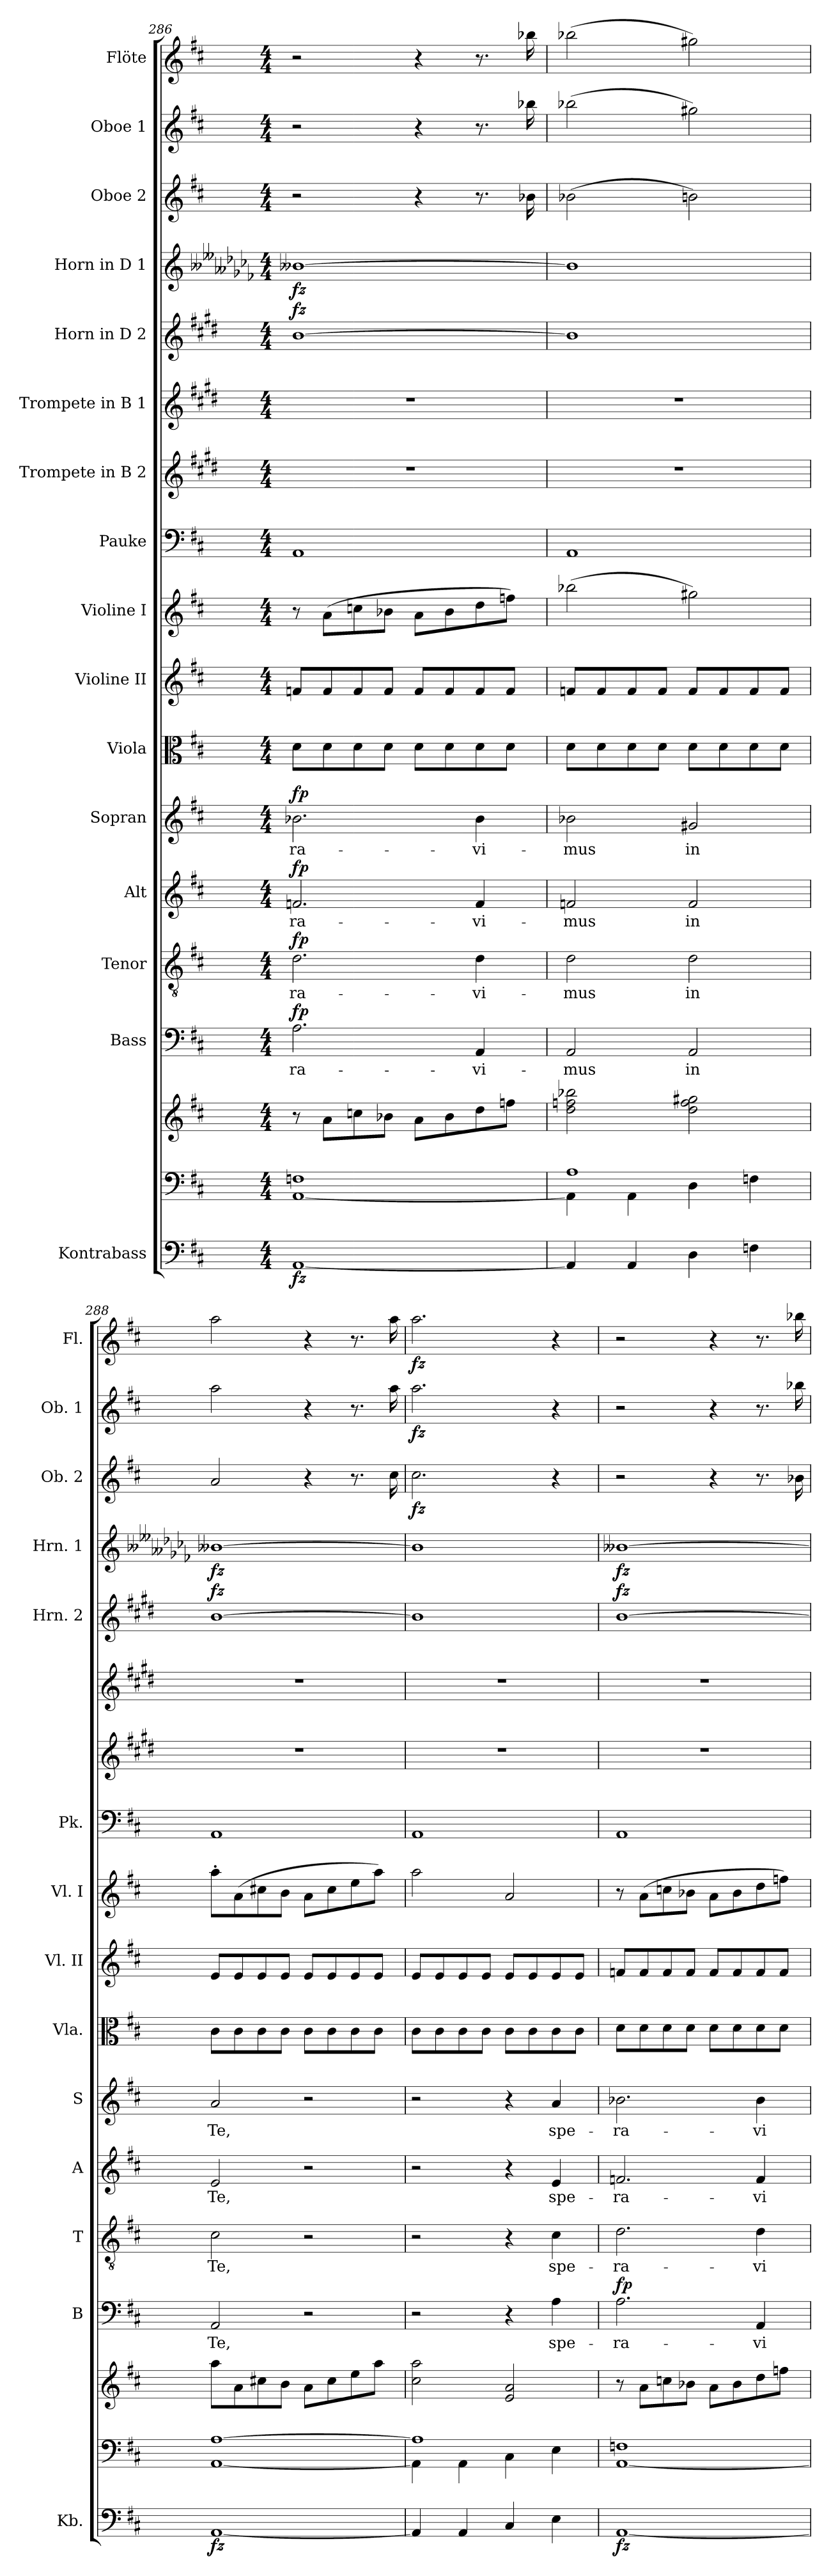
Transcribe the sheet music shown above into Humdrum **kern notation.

**kern	**dynam	**kern	**kern	**kern	**text	**dynam	**kern	**text	**dynam	**kern	**text	**dynam	**kern	**text	**dynam	**kern	**kern	**kern	**kern	**kern	**kern	**kern	**dynam	**kern	**dynam	**kern	**dynam	**kern	**dynam	**kern	**dynam
*part17	*part17	*part16	*part16	*part15	*part15	*part15	*part14	*part14	*part14	*part13	*part13	*part13	*part12	*part12	*part12	*part11	*part10	*part9	*part8	*part7	*part6	*part5	*part5	*part4	*part4	*part3	*part3	*part2	*part2	*part1	*part1
*staff18	*staff18	*staff17	*staff16	*staff15	*staff15	*staff15	*staff14	*staff14	*staff14	*staff13	*staff13	*staff13	*staff12	*staff12	*staff12	*staff11	*staff10	*staff9	*staff8	*staff7	*staff6	*staff5	*staff5	*staff4	*staff4	*staff3	*staff3	*staff2	*staff2	*staff1	*staff1
*I"Kontrabass	*	*	*	*I"Bass	*	*	*I"Tenor	*	*	*I"Alt	*	*	*I"Sopran	*	*	*I"Viola	*I"Violine II	*I"Violine I	*I"Pauke	*I"Trompete in B 2	*I"Trompete in B 1	*I"Horn in D 2	*	*I"Horn in D 1	*	*I"Oboe 2	*	*I"Oboe 1	*	*I"Flöte	*
*I'Kb.	*	*	*	*I'B	*	*	*I'T	*	*	*I'A	*	*	*I'S	*	*	*I'Vla.	*I'Vl. II	*I'Vl. I	*I'Pk.	*	*	*I'Hrn. 2	*	*I'Hrn. 1	*	*I'Ob. 2	*	*I'Ob. 1	*	*I'Fl.	*
*clefF4	*	*clefF4	*clefG2	*clefF4	*	*	*clefGv2	*	*	*clefG2	*	*	*clefG2	*	*	*clefC3	*clefG2	*clefG2	*clefF4	*clefG2	*clefG2	*clefG2	*	*clefG2	*	*clefG2	*	*clefG2	*	*clefG2	*
*ITrd7c12	*	*	*	*	*	*	*	*	*	*	*	*	*	*	*	*	*	*	*	*ITrd1c2	*ITrd1c2	*ITrd4c7	*	*ITrd-8c-12	*	*	*	*	*	*	*
*k[f#c#]	*	*k[f#c#]	*k[f#c#]	*k[f#c#]	*	*	*k[f#c#]	*	*	*k[f#c#]	*	*	*k[f#c#]	*	*	*k[f#c#]	*k[f#c#]	*k[f#c#]	*k[f#c#]	*k[f#c#]	*k[f#c#]	*k[f#c#g#]	*	*k[b--e--a--d-g-c-f-]	*	*k[f#c#]	*	*k[f#c#]	*	*k[f#c#]	*
*D:	*	*D:	*D:	*D:	*	*	*D:	*	*	*D:	*	*	*D:	*	*	*D:	*D:	*D:	*D:	*D:	*D:	*A:	*	*E--:	*	*D:	*	*D:	*	*D:	*
*M4/4	*	*M4/4	*M4/4	*M4/4	*	*	*M4/4	*	*	*M4/4	*	*	*M4/4	*	*	*M4/4	*M4/4	*M4/4	*M4/4	*M4/4	*M4/4	*M4/4	*	*M4/4	*	*M4/4	*	*M4/4	*	*M4/4	*
=286	=286	=286	=286	=286	=286	=286	=286	=286	=286	=286	=286	=286	=286	=286	=286	=286	=286	=286	=286	=286	=286	=286	=286	=286	=286	=286	=286	=286	=286	=286	=286
*	*	*^	*	*	*	*	*	*	*	*	*	*	*	*	*	*	*	*	*	*	*	*	*	*	*	*	*	*	*	*	*
!	!LO:DY:b	!	!	!	!	!LO:LY:b	!LO:DY:a	!	!LO:LY:b	!LO:DY:a	!	!LO:LY:b	!LO:DY:a	!	!LO:LY:b	!LO:DY:a	!	!	!	!	!	!	!	!LO:DY:a	!	!LO:DY:b	!	!	!	!	!	!
[1AAA	fz	1Fn	[<1AA	8r	2.A\	-ra-	fp	2.d\	-ra-	fp	2.fn/	-ra-	fp	2.b-X\	-ra-	fp	8d\L	8fn/L	8r	1AA	1r	1r	[1e	fz	[1bb--	fz	2r	.	2r	.	2r	.
.	.	.	.	8a\L	.	.	.	.	.	.	.	.	.	.	.	.	8d\	8f/	(>8a\L	.	.	.	.	.	.	.	.	.	.	.	.	.
.	.	.	.	8ccn\	.	.	.	.	.	.	.	.	.	.	.	.	8d\	8f/	8ccn\	.	.	.	.	.	.	.	.	.	.	.	.	.
.	.	.	.	8b-X\J	.	.	.	.	.	.	.	.	.	.	.	.	8d\J	8f/J	8b-X\J	.	.	.	.	.	.	.	.	.	.	.	.	.
.	.	.	.	8a\L	.	.	.	.	.	.	.	.	.	.	.	.	8d\L	8f/L	8a\L	.	.	.	.	.	.	.	4r	.	4r	.	4r	.
.	.	.	.	8b-\	.	.	.	.	.	.	.	.	.	.	.	.	8d\	8f/	8b-\	.	.	.	.	.	.	.	.	.	.	.	.	.
!	!	!	!	!	!	!LO:LY:b	!	!	!LO:LY:b	!	!	!LO:LY:b	!	!	!LO:LY:b	!	!	!	!	!	!	!	!	!	!	!	!	!	!	!	!	!
.	.	.	.	8dd\	4AA/	-vi-	.	4d\	-vi-	.	4f/	-vi-	.	4b-\	-vi-	.	8d\	8f/	8dd\	.	.	.	.	.	.	.	8.r	.	8.r	.	8.r	.
.	.	.	.	8ffn\J	.	.	.	.	.	.	.	.	.	.	.	.	8d\J	8f/J	8ffn\J)	.	.	.	.	.	.	.	.	.	.	.	.	.
.	.	.	.	.	.	.	.	.	.	.	.	.	.	.	.	.	.	.	.	.	.	.	.	.	.	.	16b-X\	.	16bb-X\	.	16bb-X\	.
=287	=287	=287	=287	=287	=287	=287	=287	=287	=287	=287	=287	=287	=287	=287	=287	=287	=287	=287	=287	=287	=287	=287	=287	=287	=287	=287	=287	=287	=287	=287	=287	=287
!	!	!	!	!	!	!LO:LY:b	!	!	!LO:LY:b	!	!	!LO:LY:b	!	!	!LO:LY:b	!	!	!	!	!	!	!	!	!	!	!	!	!	!	!	!	!
4AAA/]	.	1A	4AA\]	2dd\ 2ffn\ 2bb-X\	2AA/	-mus	.	2d\	-mus	.	2fn/	-mus	.	2b-X\	-mus	.	8d\L	8fn/L	(>2bb-X\	1AA	1r	1r	1e]	.	1bb--]	.	(>2b-X\	.	(>2bb-X\	.	(>2bb-X\	.
.	.	.	.	.	.	.	.	.	.	.	.	.	.	.	.	.	8d\	8f/	.	.	.	.	.	.	.	.	.	.	.	.	.	.
4AAA/	.	.	4AA\	.	.	.	.	.	.	.	.	.	.	.	.	.	8d\	8f/	.	.	.	.	.	.	.	.	.	.	.	.	.	.
.	.	.	.	.	.	.	.	.	.	.	.	.	.	.	.	.	8d\J	8f/J	.	.	.	.	.	.	.	.	.	.	.	.	.	.
!	!	!	!	!	!	!LO:LY:b	!	!	!LO:LY:b	!	!	!LO:LY:b	!	!	!LO:LY:b	!	!	!	!	!	!	!	!	!	!	!	!	!	!	!	!	!
4DD\	.	.	4D\	2dd\ 2ff\ 2gg#X\	2AA/	in	.	2d\	in	.	2f/	in	.	2g#X/	in	.	8d\L	8f/L	2gg#X\)	.	.	.	.	.	.	.	2bn\)	.	2gg#X\)	.	2gg#X\)	.
.	.	.	.	.	.	.	.	.	.	.	.	.	.	.	.	.	8d\	8f/	.	.	.	.	.	.	.	.	.	.	.	.	.	.
4FFn\	.	.	4Fn\	.	.	.	.	.	.	.	.	.	.	.	.	.	8d\	8f/	.	.	.	.	.	.	.	.	.	.	.	.	.	.
.	.	.	.	.	.	.	.	.	.	.	.	.	.	.	.	.	8d\J	8f/J	.	.	.	.	.	.	.	.	.	.	.	.	.	.
!!LO:PB:g=z
=288	=288	=288	=288	=288	=288	=288	=288	=288	=288	=288	=288	=288	=288	=288	=288	=288	=288	=288	=288	=288	=288	=288	=288	=288	=288	=288	=288	=288	=288	=288	=288	=288
!	!LO:DY:b	!	!	!	!	!LO:LY:b	!	!	!LO:LY:b	!	!	!LO:LY:b	!	!	!LO:LY:b	!	!	!	!	!	!	!	!	!LO:DY:a	!	!LO:DY:b	!	!	!	!	!	!
[1AAA	fz	[>1A	[<1AA	8aa\L	2AA/	Te,	.	2c#\	Te,	.	2e/	Te,	.	2a/	Te,	.	8c#\L	8e/L	8aa'>\L	1AA	1r	1r	[1e	fz	[1bb--	fz	2a/	.	2aa\	.	2aa\	.
.	.	.	.	8a\	.	.	.	.	.	.	.	.	.	.	.	.	8c#\	8e/	(>8a\	.	.	.	.	.	.	.	.	.	.	.	.	.
.	.	.	.	8cc#X\	.	.	.	.	.	.	.	.	.	.	.	.	8c#\	8e/	8cc#X\	.	.	.	.	.	.	.	.	.	.	.	.	.
.	.	.	.	8b\J	.	.	.	.	.	.	.	.	.	.	.	.	8c#\J	8e/J	8b\J	.	.	.	.	.	.	.	.	.	.	.	.	.
.	.	.	.	8a\L	2r	.	.	2r	.	.	2r	.	.	2r	.	.	8c#\L	8e/L	8a\L	.	.	.	.	.	.	.	4r	.	4r	.	4r	.
.	.	.	.	8cc#\	.	.	.	.	.	.	.	.	.	.	.	.	8c#\	8e/	8cc#\	.	.	.	.	.	.	.	.	.	.	.	.	.
.	.	.	.	8ee\	.	.	.	.	.	.	.	.	.	.	.	.	8c#\	8e/	8ee\	.	.	.	.	.	.	.	8.r	.	8.r	.	8.r	.
.	.	.	.	8aa\J	.	.	.	.	.	.	.	.	.	.	.	.	8c#\J	8e/J	8aa\J)	.	.	.	.	.	.	.	.	.	.	.	.	.
.	.	.	.	.	.	.	.	.	.	.	.	.	.	.	.	.	.	.	.	.	.	.	.	.	.	.	16cc#\	.	16aa\	.	16aa\	.
=289	=289	=289	=289	=289	=289	=289	=289	=289	=289	=289	=289	=289	=289	=289	=289	=289	=289	=289	=289	=289	=289	=289	=289	=289	=289	=289	=289	=289	=289	=289	=289	=289
!	!	!	!	!	!	!	!	!	!	!	!	!	!	!	!	!	!	!	!	!	!	!	!	!	!	!	!	!LO:DY:b	!	!LO:DY:b	!	!LO:DY:b
4AAA/]	.	1A]	4AA\]	2cc#\ 2aa\	2r	.	.	2r	.	.	2r	.	.	2r	.	.	8c#\L	8e/L	2aa\	1AA	1r	1r	1e]	.	1bb--]	.	2.cc#\	fz	2.aa\	fz	2.aa\	fz
.	.	.	.	.	.	.	.	.	.	.	.	.	.	.	.	.	8c#\	8e/	.	.	.	.	.	.	.	.	.	.	.	.	.	.
4AAA/	.	.	4AA\	.	.	.	.	.	.	.	.	.	.	.	.	.	8c#\	8e/	.	.	.	.	.	.	.	.	.	.	.	.	.	.
.	.	.	.	.	.	.	.	.	.	.	.	.	.	.	.	.	8c#\J	8e/J	.	.	.	.	.	.	.	.	.	.	.	.	.	.
4CC#/	.	.	4C#\	2e/ 2a/	4r	.	.	4r	.	.	4r	.	.	4r	.	.	8c#\L	8e/L	2a/	.	.	.	.	.	.	.	.	.	.	.	.	.
.	.	.	.	.	.	.	.	.	.	.	.	.	.	.	.	.	8c#\	8e/	.	.	.	.	.	.	.	.	.	.	.	.	.	.
!	!	!	!	!	!	!LO:LY:b	!	!	!LO:LY:b	!	!	!LO:LY:b	!	!	!LO:LY:b	!	!	!	!	!	!	!	!	!	!	!	!	!	!	!	!	!
4EE\	.	.	4E\	.	4A\	spe-	.	4c#\	spe-	.	4e/	spe-	.	4a/	spe-	.	8c#\	8e/	.	.	.	.	.	.	.	.	4r	.	4r	.	4r	.
.	.	.	.	.	.	.	.	.	.	.	.	.	.	.	.	.	8c#\J	8e/J	.	.	.	.	.	.	.	.	.	.	.	.	.	.
=290	=290	=290	=290	=290	=290	=290	=290	=290	=290	=290	=290	=290	=290	=290	=290	=290	=290	=290	=290	=290	=290	=290	=290	=290	=290	=290	=290	=290	=290	=290	=290	=290
!	!LO:DY:b	!	!	!	!	!LO:LY:b	!LO:DY:a	!	!LO:LY:b	!	!	!LO:LY:b	!	!	!LO:LY:b	!	!	!	!	!	!	!	!	!LO:DY:a	!	!LO:DY:b	!	!	!	!	!	!
[1AAA	fz	1Fn	[<1AA	8r	2.A\	-ra-	fp	2.d\	-ra-	.	2.fn/	-ra-	.	2.b-X\	-ra-	.	8d\L	8fn/L	8r	1AA	1r	1r	[1e	fz	[1bb--	fz	2r	.	2r	.	2r	.
.	.	.	.	8a\L	.	.	.	.	.	.	.	.	.	.	.	.	8d\	8f/	(>8a\L	.	.	.	.	.	.	.	.	.	.	.	.	.
.	.	.	.	8ccn\	.	.	.	.	.	.	.	.	.	.	.	.	8d\	8f/	8ccn\	.	.	.	.	.	.	.	.	.	.	.	.	.
.	.	.	.	8b-X\J	.	.	.	.	.	.	.	.	.	.	.	.	8d\J	8f/J	8b-X\J	.	.	.	.	.	.	.	.	.	.	.	.	.
.	.	.	.	8a\L	.	.	.	.	.	.	.	.	.	.	.	.	8d\L	8f/L	8a\L	.	.	.	.	.	.	.	4r	.	4r	.	4r	.
.	.	.	.	8b-\	.	.	.	.	.	.	.	.	.	.	.	.	8d\	8f/	8b-\	.	.	.	.	.	.	.	.	.	.	.	.	.
!	!	!	!	!	!	!LO:LY:b	!	!	!LO:LY:b	!	!	!LO:LY:b	!	!	!LO:LY:b	!	!	!	!	!	!	!	!	!	!	!	!	!	!	!	!	!
.	.	.	.	8dd\	4AA/	-vi-	.	4d\	-vi-	.	4f/	-vi-	.	4b-\	-vi-	.	8d\	8f/	8dd\	.	.	.	.	.	.	.	8.r	.	8.r	.	8.r	.
.	.	.	.	8ffn\J	.	.	.	.	.	.	.	.	.	.	.	.	8d\J	8f/J	8ffn\J)	.	.	.	.	.	.	.	.	.	.	.	.	.
.	.	.	.	.	.	.	.	.	.	.	.	.	.	.	.	.	.	.	.	.	.	.	.	.	.	.	16b-X\	.	16bb-X\	.	16bb-X\	.
*	*	*v	*v	*	*	*	*	*	*	*	*	*	*	*	*	*	*	*	*	*	*	*	*	*	*	*	*	*	*	*	*	*
=	=	=	=	=	=	=	=	=	=	=	=	=	=	=	=	=	=	=	=	=	=	=	=	=	=	=	=	=	=	=	=
*-	*-	*-	*-	*-	*-	*-	*-	*-	*-	*-	*-	*-	*-	*-	*-	*-	*-	*-	*-	*-	*-	*-	*-	*-	*-	*-	*-	*-	*-	*-	*-
